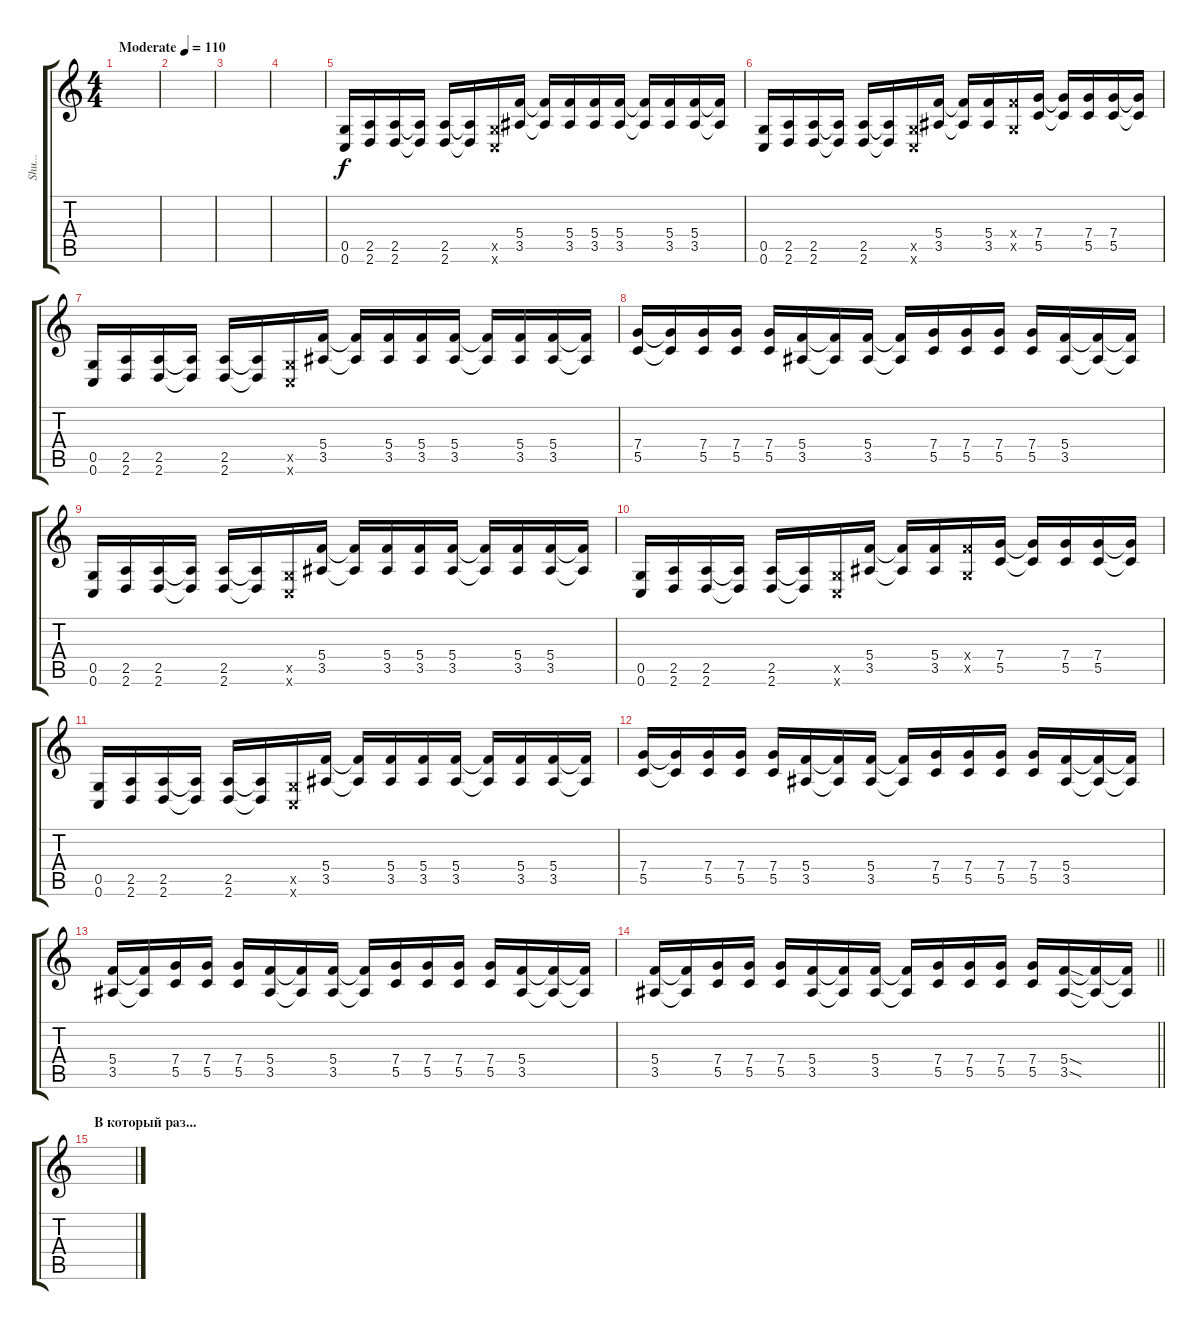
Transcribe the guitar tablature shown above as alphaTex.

\track ("Shu..." "Shu...") {instrument distortionguitar}
\staff {score tabs}
\tuning (D4 A3 F3 C3 G2 C2) {hide}
\ts (4 4)
\tempo (110 "Moderate")
\clef g2
\ks c
|
|
|
|
(0.5 0.6).16 (2.5 2.6).16 (2.5 2.6).16 (2.5{t} 2.6{t}).16 (2.5 2.6).16 (2.5{t} 2.6{t}).16 (0.5{x} 0.6{x}).16 (5.4 3.5).16 (5.4{t} 3.5{t}).16 (5.4 3.5).16 (5.4 3.5).16 (5.4 3.5).16 (5.4{t} 3.5{t}).16 (5.4 3.5).16 (5.4 3.5).16 (5.4{t} 3.5{t}).16 |
(0.5 0.6).16 (2.5 2.6).16 (2.5 2.6).16 (2.5{t} 2.6{t}).16 (2.5 2.6).16 (2.5{t} 2.6{t}).16 (0.5{x} 0.6{x}).16 (5.4 3.5).16 (5.4{t} 3.5{t}).16 (5.4 3.5).16 (5.4{x} 0.5{x}).16 (7.4 5.5).16 (7.4{t} 5.5{t}).16 (7.4 5.5).16 (7.4 5.5).16 (7.4{t} 5.5{t}).16 |
(0.5 0.6).16 (2.5 2.6).16 (2.5 2.6).16 (2.5{t} 2.6{t}).16 (2.5 2.6).16 (2.5{t} 2.6{t}).16 (0.5{x} 0.6{x}).16 (5.4 3.5).16 (5.4{t} 3.5{t}).16 (5.4 3.5).16 (5.4 3.5).16 (5.4 3.5).16 (5.4{t} 3.5{t}).16 (5.4 3.5).16 (5.4 3.5).16 (5.4{t} 3.5{t}).16 |
(7.4 5.5).16 (7.4{t} 5.5{t}).16 (7.4 5.5).16 (7.4 5.5).16 (7.4 5.5).16 (5.4 3.5).16 (5.4{t} 3.5{t}).16 (5.4 3.5).16 (5.4{t} 3.5{t}).16 (7.4 5.5).16 (7.4 5.5).16 (7.4 5.5).16 (7.4 5.5).16 (5.4 3.5).16 (5.4{t} 3.5{t}).16 (5.4{t} 3.5{t}).16 |
(0.5 0.6).16 (2.5 2.6).16 (2.5 2.6).16 (2.5{t} 2.6{t}).16 (2.5 2.6).16 (2.5{t} 2.6{t}).16 (0.5{x} 0.6{x}).16 (5.4 3.5).16 (5.4{t} 3.5{t}).16 (5.4 3.5).16 (5.4 3.5).16 (5.4 3.5).16 (5.4{t} 3.5{t}).16 (5.4 3.5).16 (5.4 3.5).16 (5.4{t} 3.5{t}).16 |
(0.5 0.6).16 (2.5 2.6).16 (2.5 2.6).16 (2.5{t} 2.6{t}).16 (2.5 2.6).16 (2.5{t} 2.6{t}).16 (0.5{x} 0.6{x}).16 (5.4 3.5).16 (5.4{t} 3.5{t}).16 (5.4 3.5).16 (5.4{x} 0.5{x}).16 (7.4 5.5).16 (7.4{t} 5.5{t}).16 (7.4 5.5).16 (7.4 5.5).16 (7.4{t} 5.5{t}).16 |
(0.5 0.6).16 (2.5 2.6).16 (2.5 2.6).16 (2.5{t} 2.6{t}).16 (2.5 2.6).16 (2.5{t} 2.6{t}).16 (0.5{x} 0.6{x}).16 (5.4 3.5).16 (5.4{t} 3.5{t}).16 (5.4 3.5).16 (5.4 3.5).16 (5.4 3.5).16 (5.4{t} 3.5{t}).16 (5.4 3.5).16 (5.4 3.5).16 (5.4{t} 3.5{t}).16 |
(7.4 5.5).16 (7.4{t} 5.5{t}).16 (7.4 5.5).16 (7.4 5.5).16 (7.4 5.5).16 (5.4 3.5).16 (5.4{t} 3.5{t}).16 (5.4 3.5).16 (5.4{t} 3.5{t}).16 (7.4 5.5).16 (7.4 5.5).16 (7.4 5.5).16 (7.4 5.5).16 (5.4 3.5).16 (5.4{t} 3.5{t}).16 (5.4{t} 3.5{t}).16 |
(5.4 3.5).16 (5.4{t} 3.5{t}).16 (7.4 5.5).16 (7.4 5.5).16 (7.4 5.5).16 (5.4 3.5).16 (5.4{t} 3.5{t}).16 (5.4 3.5).16 (5.4{t} 3.5{t}).16 (7.4 5.5).16 (7.4 5.5).16 (7.4 5.5).16 (7.4 5.5).16 (5.4 3.5).16 (5.4{t} 3.5{t}).16 (5.4{t} 3.5{t}).16 |
\barLineRight lightlight
(5.4 3.5).16 (5.4{t} 3.5{t}).16 (7.4 5.5).16 (7.4 5.5).16 (7.4 5.5).16 (5.4 3.5).16 (5.4{t} 3.5{t}).16 (5.4 3.5).16 (5.4{t} 3.5{t}).16 (7.4 5.5).16 (7.4 5.5).16 (7.4 5.5).16 (7.4 5.5).16 (5.4{sod} 3.5{sod}).16 (5.4{t} 3.5{t}).16 (5.4{t} 3.5{t}).16 |
\section ("" "В который раз...")
